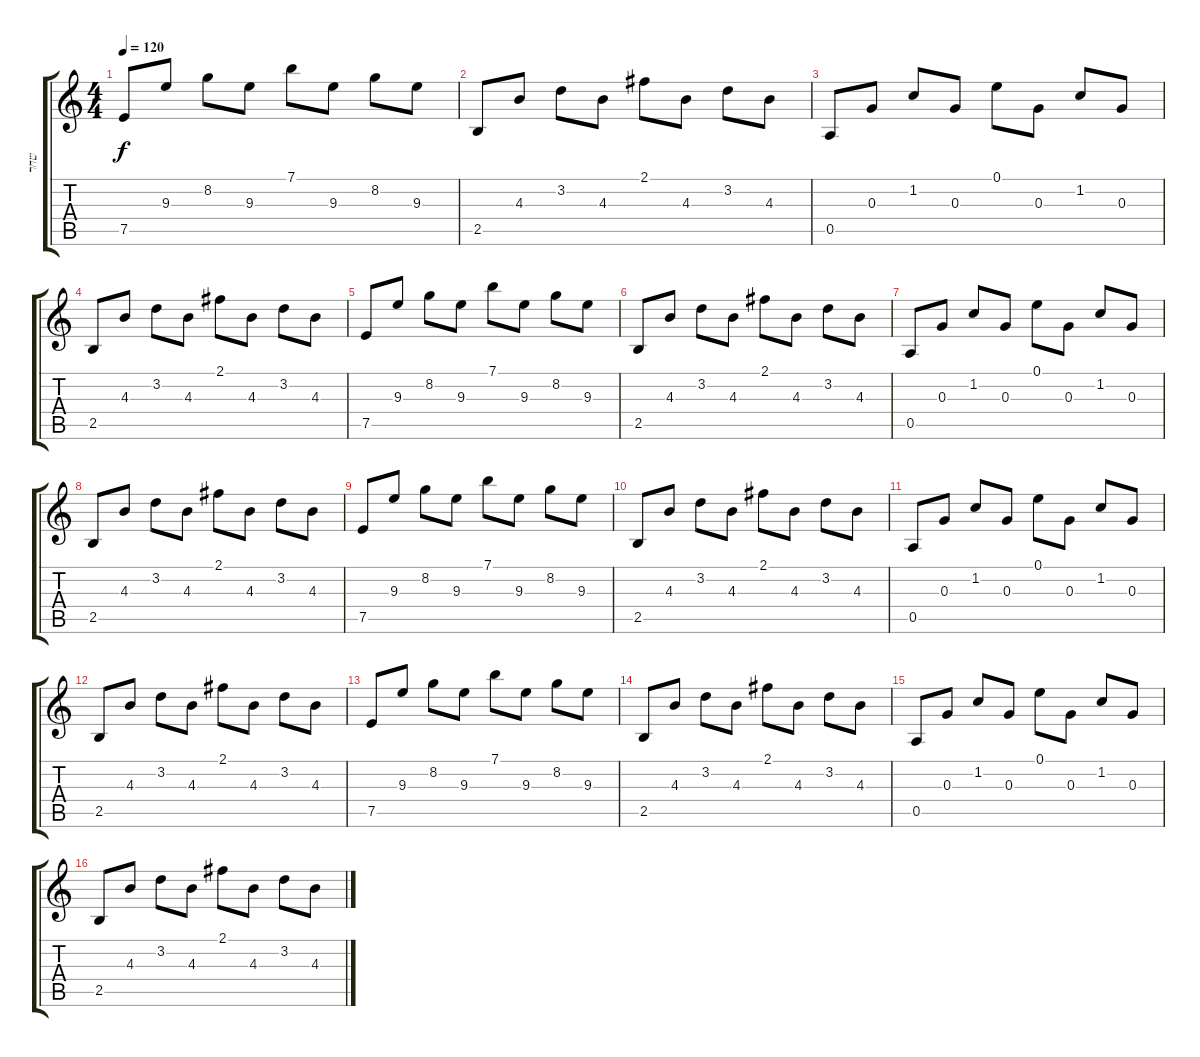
\track ("שחר" "שחר") {instrument distortionguitar}
\staff {score tabs}
\tuning (E4 B3 G3 D3 A2 E2) {hide}
\ts (4 4)
\tempo 120
\clef g2
\ks c
7.5.8{dy f instrument overdrivenguitar} 9.3.8 8.2.8 9.3.8 7.1.8 9.3.8 8.2.8 9.3.8 |
2.5.8 4.3.8 3.2.8 4.3.8 2.1.8 4.3.8 3.2.8 4.3.8 |
0.5.8 0.3.8 1.2.8 0.3.8 0.1.8 0.3.8 1.2.8 0.3.8 |
2.5.8 4.3.8 3.2.8 4.3.8 2.1.8 4.3.8 3.2.8 4.3.8 |
7.5.8 9.3.8 8.2.8 9.3.8 7.1.8 9.3.8 8.2.8 9.3.8 |
2.5.8 4.3.8 3.2.8 4.3.8 2.1.8 4.3.8 3.2.8 4.3.8 |
0.5.8 0.3.8 1.2.8 0.3.8 0.1.8 0.3.8 1.2.8 0.3.8 |
2.5.8 4.3.8 3.2.8 4.3.8 2.1.8 4.3.8 3.2.8 4.3.8 |
7.5.8 9.3.8 8.2.8 9.3.8 7.1.8 9.3.8 8.2.8 9.3.8 |
2.5.8 4.3.8 3.2.8 4.3.8 2.1.8 4.3.8 3.2.8 4.3.8 |
0.5.8 0.3.8 1.2.8 0.3.8 0.1.8 0.3.8 1.2.8 0.3.8 |
2.5.8 4.3.8 3.2.8 4.3.8 2.1.8 4.3.8 3.2.8 4.3.8 |
7.5.8 9.3.8 8.2.8 9.3.8 7.1.8 9.3.8 8.2.8 9.3.8 |
2.5.8 4.3.8 3.2.8 4.3.8 2.1.8 4.3.8 3.2.8 4.3.8 |
0.5.8 0.3.8 1.2.8 0.3.8 0.1.8 0.3.8 1.2.8 0.3.8 |
2.5.8 4.3.8 3.2.8 4.3.8 2.1.8 4.3.8 3.2.8 4.3.8
